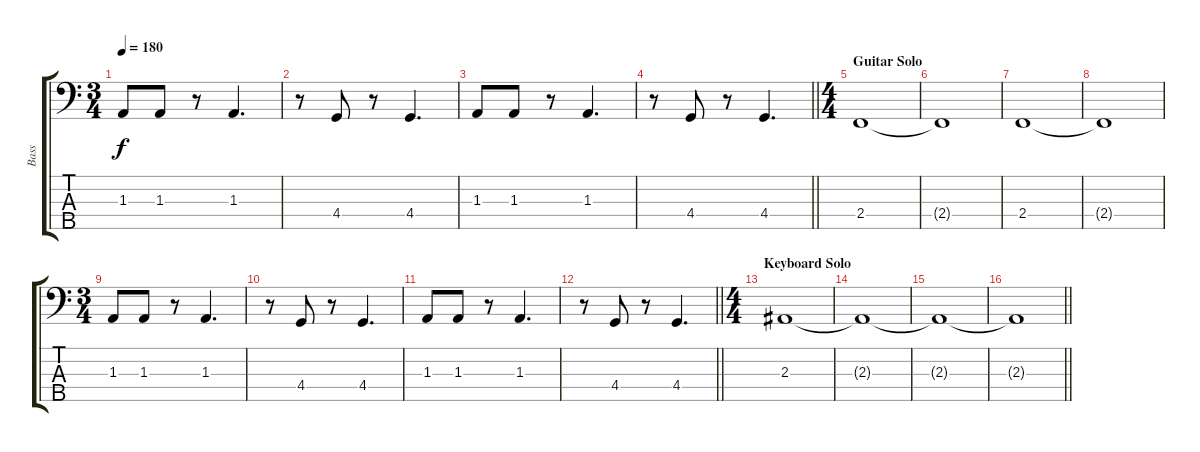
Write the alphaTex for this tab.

\track ("Bass" "Bass") {instrument electricbassfinger}
\staff {score tabs}
\tuning (Gb2 Db2 Ab1 Eb1 Bb0) {hide}
\ts (3 4)
\tempo 180
\clef f4
\ks c
1.3.8{dy f} 1.3.8 r.8 1.3.4{d} |
r.8 4.4.8 r.8 4.4.4{d} |
1.3.8 1.3.8 r.8 1.3.4{d} |
\barLineRight lightlight
r.8 4.4.8 r.8 4.4.4{d} |
\ts (4 4)
\section ("" "Guitar Solo")
2.4.1 |
2.4{t}.1 |
2.4.1 |
2.4{t}.1 |
\ts (3 4)
1.3.8 1.3.8 r.8 1.3.4{d} |
r.8 4.4.8 r.8 4.4.4{d} |
1.3.8 1.3.8 r.8 1.3.4{d} |
\barLineRight lightlight
r.8 4.4.8 r.8 4.4.4{d} |
\ts (4 4)
\section ("" "Keyboard Solo")
2.3.1 |
2.3{t}.1 |
2.3{t}.1 |
\barLineRight lightlight
2.3{t}.1
